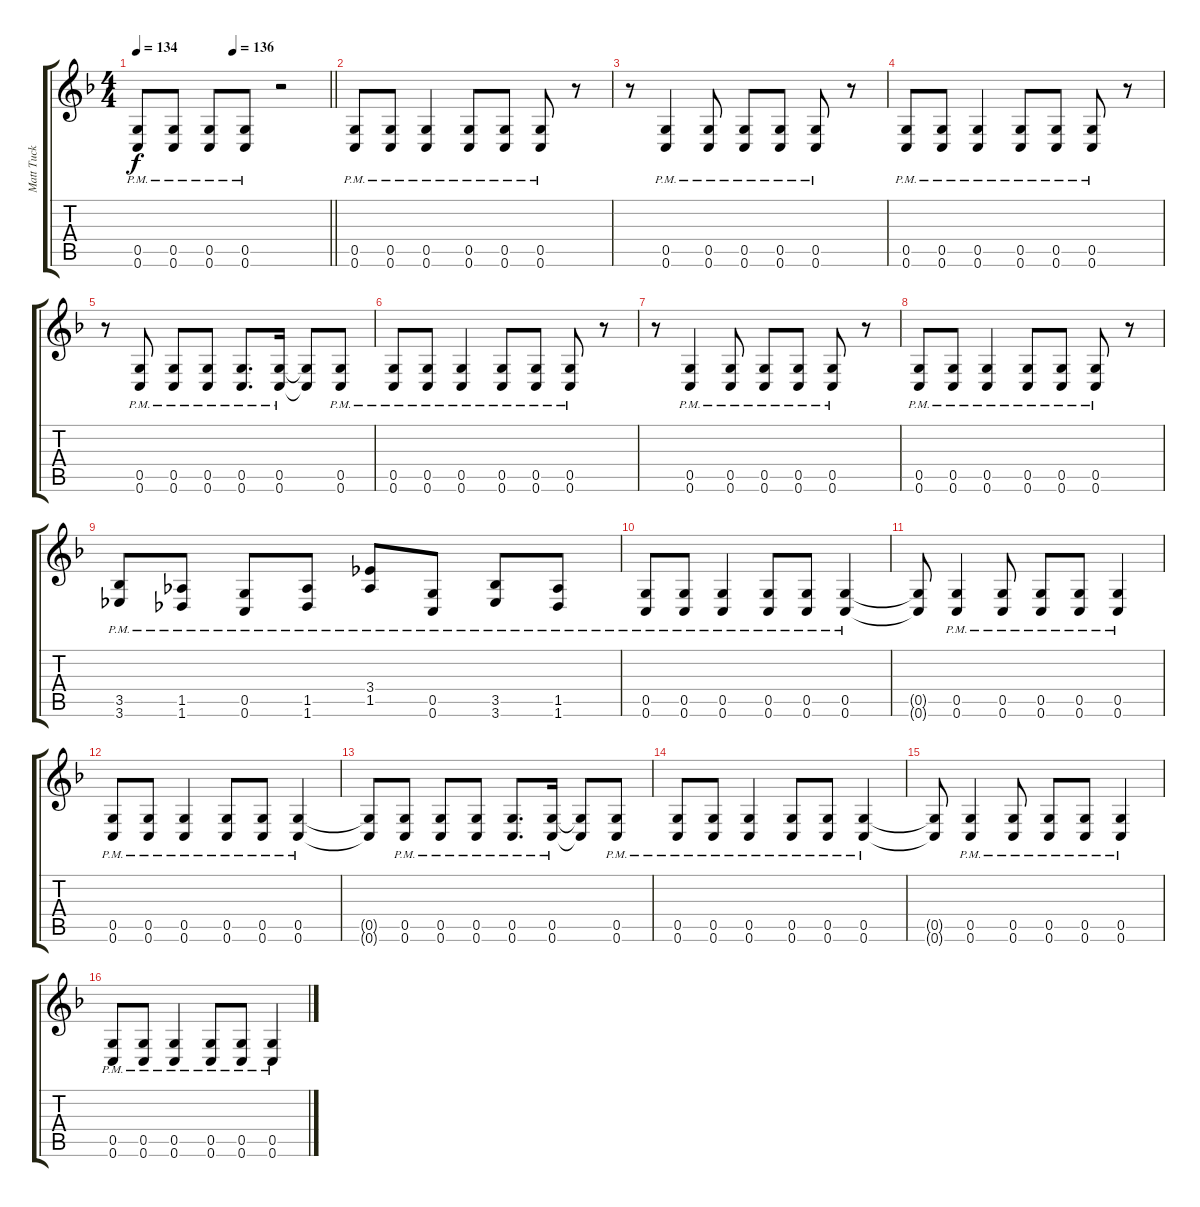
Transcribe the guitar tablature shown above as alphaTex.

\track ("Matt Tuck (Rhythm)" "Matt Tuck ") {instrument distortionguitar}
\staff {score tabs}
\tuning (D4 A3 F3 C3 G2 C2) {hide}
\ts (4 4)
\tempo 134
\tempo (136 0.5)
\clef g2
\barLineRight lightlight
\ks f
(0.5{pm} 0.6{pm}).8{dy f} (0.5{pm} 0.6{pm}).8 (0.5{pm} 0.6{pm}).8 (0.5{pm} 0.6{pm}).8 r.2 |
(0.5{pm} 0.6{pm}).8 (0.5{pm} 0.6{pm}).8 (0.5{pm} 0.6{pm}).4 (0.5{pm} 0.6{pm}).8 (0.5{pm} 0.6{pm}).8 (0.5{pm} 0.6{pm}).8 r.8 |
r.8 (0.5{pm} 0.6{pm}).4 (0.5{pm} 0.6{pm}).8 (0.5{pm} 0.6{pm}).8 (0.5{pm} 0.6{pm}).8 (0.5{pm} 0.6{pm}).8 r.8 |
(0.5{pm} 0.6{pm}).8 (0.5{pm} 0.6{pm}).8 (0.5{pm} 0.6{pm}).4 (0.5{pm} 0.6{pm}).8 (0.5{pm} 0.6{pm}).8 (0.5{pm} 0.6{pm}).8 r.8 |
r.8 (0.5{pm} 0.6{pm}).8 (0.5{pm} 0.6{pm}).8 (0.5{pm} 0.6{pm}).8 (0.5{pm} 0.6{pm}).8{d} (0.5{pm} 0.6{pm}).16 (0.5{t} 0.6{t}).8 (0.5{pm} 0.6{pm}).8 |
(0.5{pm} 0.6{pm}).8 (0.5{pm} 0.6{pm}).8 (0.5{pm} 0.6{pm}).4 (0.5{pm} 0.6{pm}).8 (0.5{pm} 0.6{pm}).8 (0.5{pm} 0.6{pm}).8 r.8 |
r.8 (0.5{pm} 0.6{pm}).4 (0.5{pm} 0.6{pm}).8 (0.5{pm} 0.6{pm}).8 (0.5{pm} 0.6{pm}).8 (0.5{pm} 0.6{pm}).8 r.8 |
(0.5{pm} 0.6{pm}).8 (0.5{pm} 0.6{pm}).8 (0.5{pm} 0.6{pm}).4 (0.5{pm} 0.6{pm}).8 (0.5{pm} 0.6{pm}).8 (0.5{pm} 0.6{pm}).8 r.8 |
(3.5{pm} 3.6{pm}).8 (1.5{pm} 1.6{pm}).8 (0.5{pm} 0.6{pm}).8 (1.5{pm} 1.6{pm}).8 (3.4{pm} 1.5{pm}).8 (0.5{pm} 0.6{pm}).8 (3.5{pm} 3.6{pm}).8 (1.5{pm} 1.6{pm}).8 |
(0.5{pm} 0.6{pm}).8 (0.5{pm} 0.6{pm}).8 (0.5{pm} 0.6{pm}).4 (0.5{pm} 0.6{pm}).8 (0.5{pm} 0.6{pm}).8 (0.5{pm} 0.6{pm}).4 |
(0.5{t} 0.6{t}).8 (0.5{pm} 0.6{pm}).4 (0.5{pm} 0.6{pm}).8 (0.5{pm} 0.6{pm}).8 (0.5{pm} 0.6{pm}).8 (0.5{pm} 0.6{pm}).4 |
(0.5{pm} 0.6{pm}).8 (0.5{pm} 0.6{pm}).8 (0.5{pm} 0.6{pm}).4 (0.5{pm} 0.6{pm}).8 (0.5{pm} 0.6{pm}).8 (0.5{pm} 0.6{pm}).4 |
(0.5{t} 0.6{t}).8 (0.5{pm} 0.6{pm}).8 (0.5{pm} 0.6{pm}).8 (0.5{pm} 0.6{pm}).8 (0.5{pm} 0.6{pm}).8{d} (0.5{pm} 0.6{pm}).16 (0.5{t} 0.6{t}).8 (0.5{pm} 0.6{pm}).8 |
(0.5{pm} 0.6{pm}).8 (0.5{pm} 0.6{pm}).8 (0.5{pm} 0.6{pm}).4 (0.5{pm} 0.6{pm}).8 (0.5{pm} 0.6{pm}).8 (0.5{pm} 0.6{pm}).4 |
(0.5{t} 0.6{t}).8 (0.5{pm} 0.6{pm}).4 (0.5{pm} 0.6{pm}).8 (0.5{pm} 0.6{pm}).8 (0.5{pm} 0.6{pm}).8 (0.5{pm} 0.6{pm}).4 |
(0.5{pm} 0.6{pm}).8 (0.5{pm} 0.6{pm}).8 (0.5{pm} 0.6{pm}).4 (0.5{pm} 0.6{pm}).8 (0.5{pm} 0.6{pm}).8 (0.5{pm} 0.6{pm}).4
